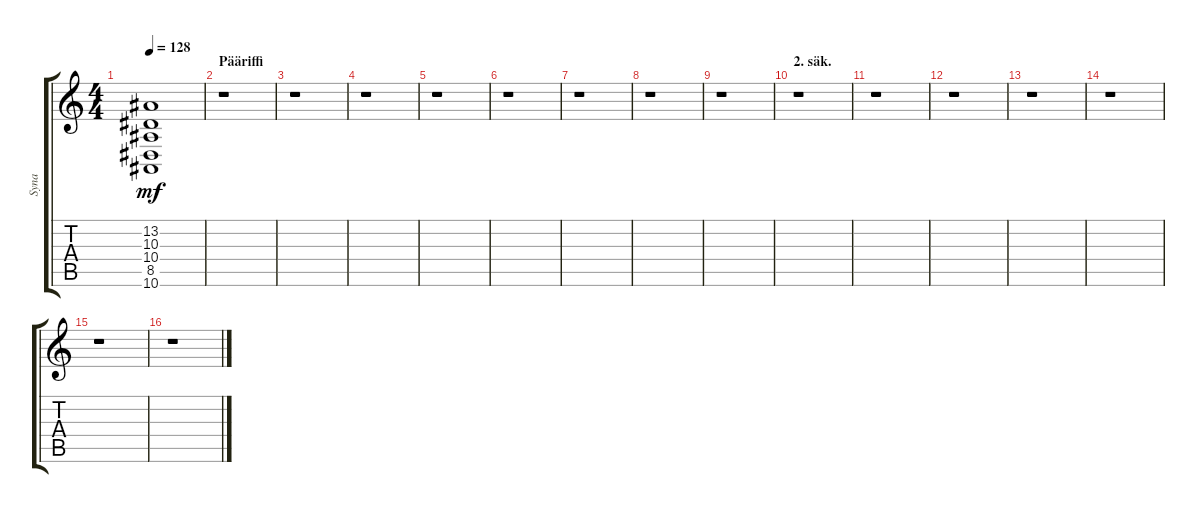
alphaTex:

\track ("Syna" "Syna") {instrument choiraahs}
\staff {score tabs}
\tuning (D4 A3 F3 C3 G2 C2) {hide}
\ts (4 4)
\tempo 128
\clef g2
\ks c
(13.2 10.3 10.4 8.5 10.6).1{dy mf} |
\section ("" "Pääriffi")
r.1 |
r.1 |
r.1 |
r.1 |
r.1 |
r.1 |
r.1 |
r.1 |
\section ("" "2. säk.")
r.1 |
r.1 |
r.1 |
r.1 |
r.1 |
r.1 |
r.1
